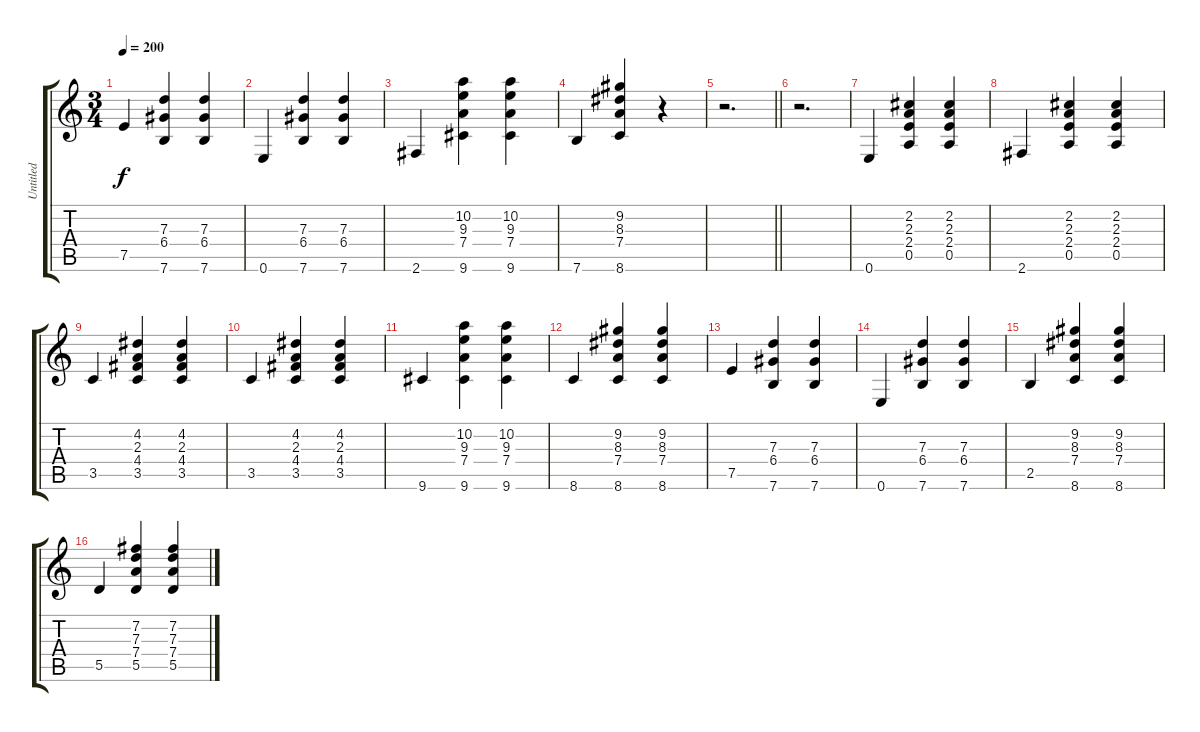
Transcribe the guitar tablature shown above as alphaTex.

\track ("Untitled" "Untitled") {instrument acousticguitarnylon}
\staff {score tabs}
\tuning (E4 B3 G3 D3 A2 E2) {hide}
\ts (3 4)
\tempo 200
\clef g2
\ks c
7.5.4{dy f} (7.3 6.4 7.6).4 (7.3 6.4 7.6).4 |
0.6.4 (7.3 6.4 7.6).4 (7.3 6.4 7.6).4 |
2.6.4 (10.2 9.3 7.4 9.6).4 (10.2 9.3 7.4 9.6).4 |
7.6.4 (9.2 8.3 7.4 8.6).4 r.4 |
\barLineRight lightlight
r.2{d} |
r.2{d} |
0.6.4 (2.2 2.3 2.4 0.5).4 (2.2 2.3 2.4 0.5).4 |
2.6.4 (2.2 2.3 2.4 0.5).4 (2.2 2.3 2.4 0.5).4 |
3.5.4 (4.2 2.3 4.4 3.5).4 (4.2 2.3 4.4 3.5).4 |
3.5.4 (4.2 2.3 4.4 3.5).4 (4.2 2.3 4.4 3.5).4 |
9.6.4 (10.2 9.3 7.4 9.6).4 (10.2 9.3 7.4 9.6).4 |
8.6.4 (9.2 8.3 7.4 8.6).4 (9.2 8.3 7.4 8.6).4 |
7.5.4 (7.3 6.4 7.6).4 (7.3 6.4 7.6).4 |
0.6.4 (7.3 6.4 7.6).4 (7.3 6.4 7.6).4 |
2.5.4 (9.2 8.3 7.4 8.6).4 (9.2 8.3 7.4 8.6).4 |
5.5.4 (7.2 7.3 7.4 5.5).4 (7.2 7.3 7.4 5.5).4
